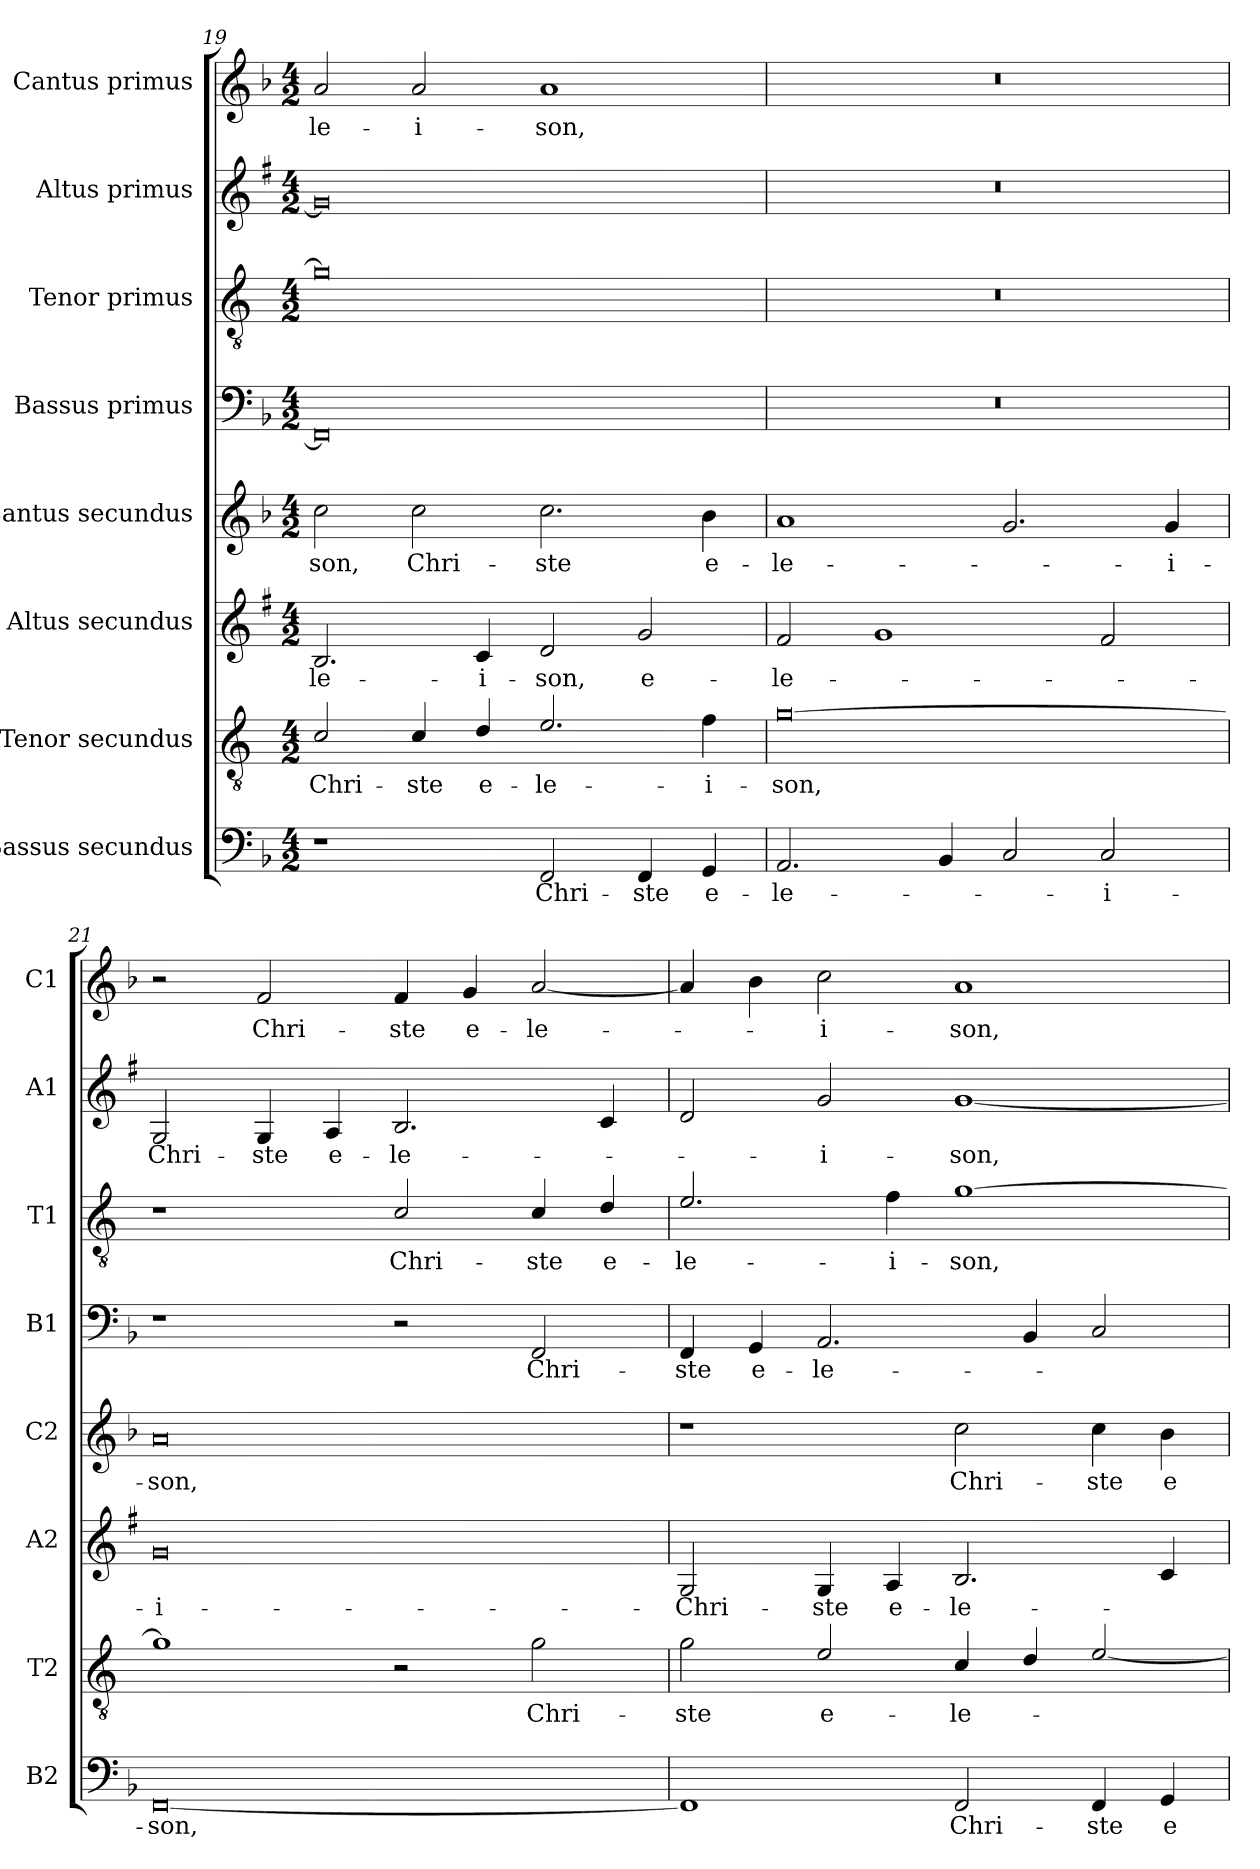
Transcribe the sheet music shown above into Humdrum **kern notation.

**kern	**text	**kern	**text	**kern	**text	**kern	**text	**kern	**text	**kern	**text	**kern	**text	**kern	**text
*part8	*part8	*part7	*part7	*part6	*part6	*part5	*part5	*part4	*part4	*part3	*part3	*part2	*part2	*part1	*part1
*staff8	*staff8	*staff7	*staff7	*staff6	*staff6	*staff5	*staff5	*staff4	*staff4	*staff3	*staff3	*staff2	*staff2	*staff1	*staff1
*I"Bassus secundus	*	*I"Tenor secundus	*	*I"Altus secundus	*	*I"Cantus secundus	*	*I"Bassus primus	*	*I"Tenor primus	*	*I"Altus primus	*	*I"Cantus primus	*
*I'B2	*	*I'T2	*	*I'A2	*	*I'C2	*	*I'B1	*	*I'T1	*	*I'A1	*	*I'C1	*
!!LO:PB:g=z
*clefF4	*	*clefGv2	*	*clefG2	*	*clefG2	*	*clefF4	*	*clefGv2	*	*clefG2	*	*clefG2	*
*	*	*ITrd4c7	*	*ITrd1c2	*	*	*	*	*	*ITrd4c7	*	*ITrd1c2	*	*	*
*k[b-]	*	*k[b-]	*	*k[b-]	*	*k[b-]	*	*k[b-]	*	*k[b-]	*	*k[b-]	*	*k[b-]	*
*F:	*	*F:	*	*F:	*	*F:	*	*F:	*	*F:	*	*F:	*	*F:	*
*M4/2	*	*M4/2	*	*M4/2	*	*M4/2	*	*M4/2	*	*M4/2	*	*M4/2	*	*M4/2	*
=19	=19	=19	=19	=19	=19	=19	=19	=19	=19	=19	=19	=19	=19	=19	=19
!	!	!	!LO:LY:b	!	!LO:LY:b	!	!LO:LY:b	!	!	!	!	!	!	!	!LO:LY:b
1r	.	2F/	Chri-	2.A/	-le-	2cc\	-son,	0FF]	.	0c]	.	0f]	.	2a/	-le-
!	!	!	!LO:LY:b	!	!	!	!LO:LY:b	!	!	!	!	!	!	!	!LO:LY:b
.	.	4F/	-ste	.	.	2cc\	Chri-	.	.	.	.	.	.	2a/	-i-
!	!	!	!LO:LY:b	!	!LO:LY:b	!	!	!	!	!	!	!	!	!	!
.	.	4G/	e-	4B-/	-i-	.	.	.	.	.	.	.	.	.	.
!	!LO:LY:b	!	!LO:LY:b	!	!LO:LY:b	!	!LO:LY:b	!	!	!	!	!	!	!	!LO:LY:b
2FF/	Chri-	2.A/	-le-	2c/	-son,	2.cc\	-ste	.	.	.	.	.	.	1a	-son,
!	!LO:LY:b	!	!	!	!LO:LY:b	!	!	!	!	!	!	!	!	!	!
4FF/	-ste	.	.	2f/	e-	.	.	.	.	.	.	.	.	.	.
!	!LO:LY:b	!	!LO:LY:b	!	!	!	!LO:LY:b	!	!	!	!	!	!	!	!
4GG/	e-	4B-\	-i-	.	.	4b-\	e-	.	.	.	.	.	.	.	.
=20	=20	=20	=20	=20	=20	=20	=20	=20	=20	=20	=20	=20	=20	=20	=20
!	!LO:LY:b	!	!LO:LY:b	!	!LO:LY:b	!	!LO:LY:b	!	!	!	!	!	!	!	!
2.AA/	-le-	[0c	-son,	2e/	-le-	1a	-le-	0r	.	0r	.	0r	.	0r	.
.	.	.	.	1f	.	.	.	.	.	.	.	.	.	.	.
4BB-/	.	.	.	.	.	.	.	.	.	.	.	.	.	.	.
2C/	.	.	.	.	.	2.g/	.	.	.	.	.	.	.	.	.
!	!LO:LY:b	!	!	!	!	!	!	!	!	!	!	!	!	!	!
2C/	-i-	.	.	2e/	.	.	.	.	.	.	.	.	.	.	.
!	!	!	!	!	!	!	!LO:LY:b	!	!	!	!	!	!	!	!
.	.	.	.	.	.	4g/	-i-	.	.	.	.	.	.	.	.
=21	=21	=21	=21	=21	=21	=21	=21	=21	=21	=21	=21	=21	=21	=21	=21
!	!LO:LY:b	!	!	!	!LO:LY:b	!	!LO:LY:b	!	!	!	!	!	!LO:LY:b	!	!
[0FF	-son,	1c]	.	0f	-i-	0a	-son,	1r	.	1r	.	2F/	Chri-	2r	.
!	!	!	!	!	!	!	!	!	!	!	!	!	!LO:LY:b	!	!LO:LY:b
.	.	.	.	.	.	.	.	.	.	.	.	4F/	-ste	2f/	Chri-
!	!	!	!	!	!	!	!	!	!	!	!	!	!LO:LY:b	!	!
.	.	.	.	.	.	.	.	.	.	.	.	4G/	e-	.	.
!	!	!	!	!	!	!	!	!	!	!	!LO:LY:b	!	!LO:LY:b	!	!LO:LY:b
.	.	2r	.	.	.	.	.	2r	.	2F/	Chri-	2.A/	-le-	4f/	-ste
!	!	!	!	!	!	!	!	!	!	!	!	!	!	!	!LO:LY:b
.	.	.	.	.	.	.	.	.	.	.	.	.	.	4g/	e-
!	!	!	!LO:LY:b	!	!	!	!	!	!LO:LY:b	!	!LO:LY:b	!	!	!	!LO:LY:b
.	.	2c\	Chri-	.	.	.	.	2FF/	Chri-	4F/	-ste	.	.	[2a/	-le-
!	!	!	!	!	!	!	!	!	!	!	!LO:LY:b	!	!	!	!
.	.	.	.	.	.	.	.	.	.	4G/	e-	4B-/	.	.	.
=22	=22	=22	=22	=22	=22	=22	=22	=22	=22	=22	=22	=22	=22	=22	=22
!	!	!	!LO:LY:b	!	!LO:LY:b	!	!	!	!LO:LY:b	!	!LO:LY:b	!	!	!	!
1FF]	.	2c\	-ste	2F/	-Chri-	1r	.	4FF/	-ste	2.A/	-le-	2c/	.	4a/]	.
!	!	!	!	!	!	!	!	!	!LO:LY:b	!	!	!	!	!	!
.	.	.	.	.	.	.	.	4GG/	e-	.	.	.	.	4b-\	.
!	!	!	!LO:LY:b	!	!LO:LY:b	!	!	!	!LO:LY:b	!	!	!	!LO:LY:b	!	!LO:LY:b
.	.	2A/	e-	4F/	-ste	.	.	2.AA/	-le-	.	.	2f/	-i-	2cc\	-i-
!	!	!	!	!	!LO:LY:b	!	!	!	!	!	!LO:LY:b	!	!	!	!
.	.	.	.	4G/	e-	.	.	.	.	4B-\	-i-	.	.	.	.
!	!LO:LY:b	!	!LO:LY:b	!	!LO:LY:b	!	!LO:LY:b	!	!	!	!LO:LY:b	!	!LO:LY:b	!	!LO:LY:b
2FF/	Chri-	4F/	-le-	2.A/	-le-	2cc\	Chri-	.	.	[1c	-son,	[1f	-son,	1a	-son,
.	.	4G/	.	.	.	.	.	4BB-/	.	.	.	.	.	.	.
!	!LO:LY:b	!	!	!	!	!	!LO:LY:b	!	!	!	!	!	!	!	!
4FF/	-ste	[2A/	.	.	.	4cc\	-ste	2C/	.	.	.	.	.	.	.
!	!LO:LY:b	!	!	!	!	!	!LO:LY:b	!	!	!	!	!	!	!	!
4GG/	e-	.	.	4B-/	.	4b-\	e-	.	.	.	.	.	.	.	.
=	=	=	=	=	=	=	=	=	=	=	=	=	=	=	=
*-	*-	*-	*-	*-	*-	*-	*-	*-	*-	*-	*-	*-	*-	*-	*-
